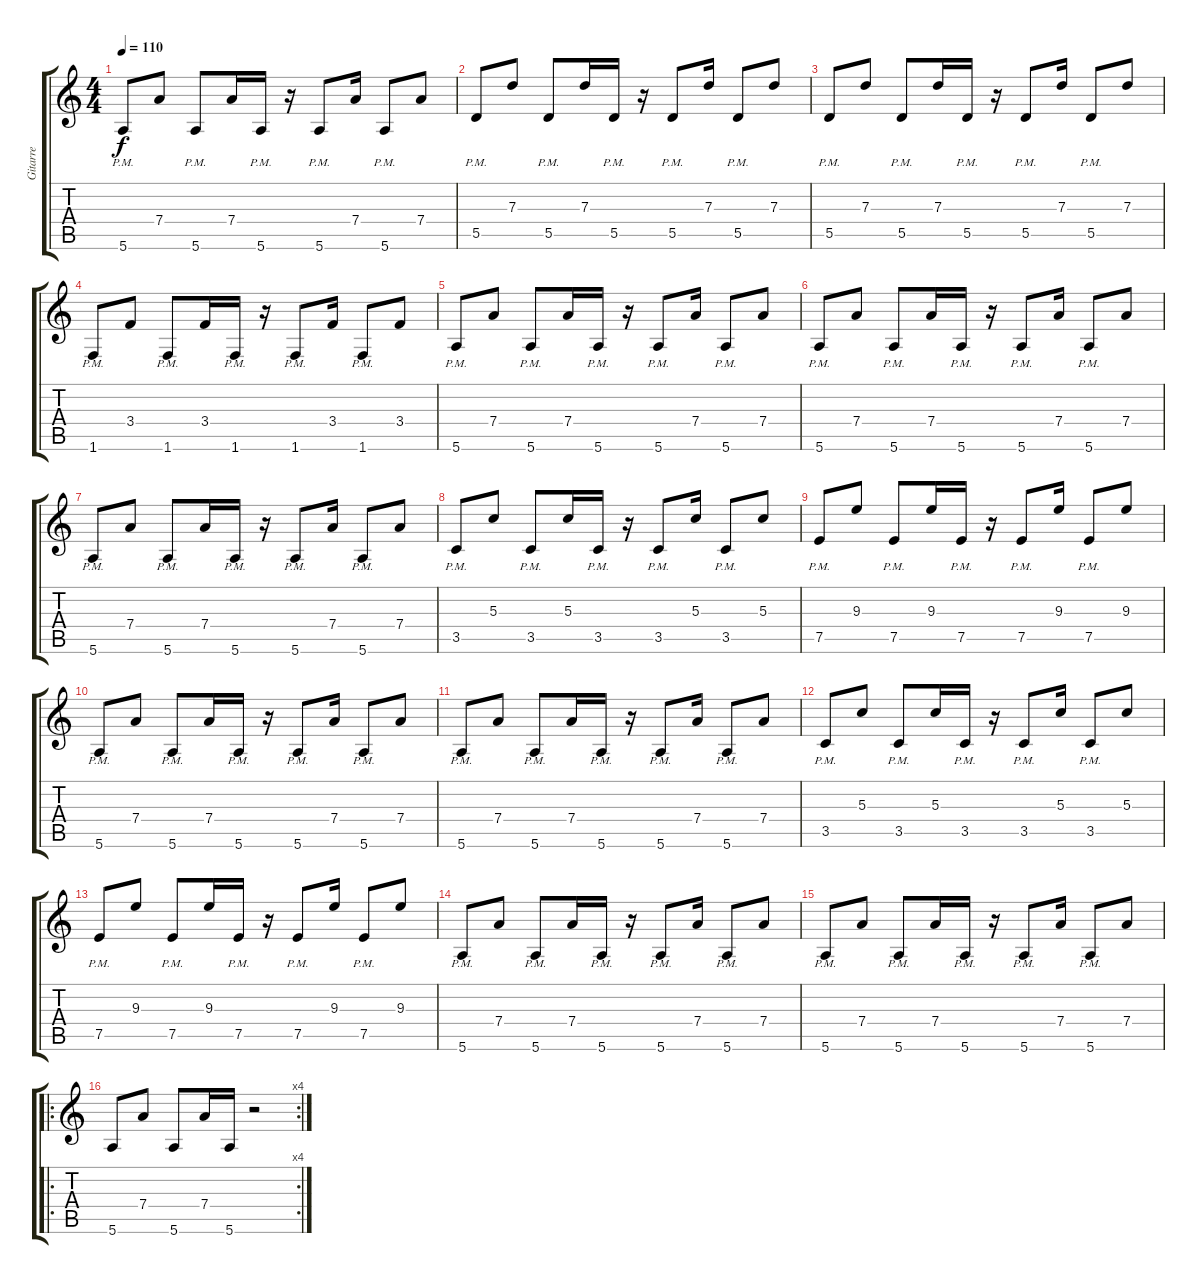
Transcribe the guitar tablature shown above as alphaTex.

\track ("Gitarre" "Gitarre") {instrument distortionguitar}
\staff {score tabs}
\tuning (E4 B3 G3 D3 A2 E2) {hide}
\ts (4 4)
\tempo 110
\clef g2
\ks c
5.6{pm}.8{dy f} 7.4.8 5.6{pm}.8 7.4.16 5.6{pm}.16 r.16 5.6{pm}.8 7.4.16 5.6{pm}.8 7.4.8 |
5.5{pm}.8 7.3.8 5.5{pm}.8 7.3.16 5.5{pm}.16 r.16 5.5{pm}.8 7.3.16 5.5{pm}.8 7.3.8 |
5.5{pm}.8 7.3.8 5.5{pm}.8 7.3.16 5.5{pm}.16 r.16 5.5{pm}.8 7.3.16 5.5{pm}.8 7.3.8 |
1.6{pm}.8 3.4.8 1.6{pm}.8 3.4.16 1.6{pm}.16 r.16 1.6{pm}.8 3.4.16 1.6{pm}.8 3.4.8 |
5.6{pm}.8 7.4.8 5.6{pm}.8 7.4.16 5.6{pm}.16 r.16 5.6{pm}.8 7.4.16 5.6{pm}.8 7.4.8 |
5.6{pm}.8 7.4.8 5.6{pm}.8 7.4.16 5.6{pm}.16 r.16 5.6{pm}.8 7.4.16 5.6{pm}.8 7.4.8 |
5.6{pm}.8 7.4.8 5.6{pm}.8 7.4.16 5.6{pm}.16 r.16 5.6{pm}.8 7.4.16 5.6{pm}.8 7.4.8 |
3.5{pm}.8 5.3.8 3.5{pm}.8 5.3.16 3.5{pm}.16 r.16 3.5{pm}.8 5.3.16 3.5{pm}.8 5.3.8 |
7.5{pm}.8 9.3.8 7.5{pm}.8 9.3.16 7.5{pm}.16 r.16 7.5{pm}.8 9.3.16 7.5{pm}.8 9.3.8 |
5.6{pm}.8 7.4.8 5.6{pm}.8 7.4.16 5.6{pm}.16 r.16 5.6{pm}.8 7.4.16 5.6{pm}.8 7.4.8 |
5.6{pm}.8 7.4.8 5.6{pm}.8 7.4.16 5.6{pm}.16 r.16 5.6{pm}.8 7.4.16 5.6{pm}.8 7.4.8 |
3.5{pm}.8 5.3.8 3.5{pm}.8 5.3.16 3.5{pm}.16 r.16 3.5{pm}.8 5.3.16 3.5{pm}.8 5.3.8 |
7.5{pm}.8 9.3.8 7.5{pm}.8 9.3.16 7.5{pm}.16 r.16 7.5{pm}.8 9.3.16 7.5{pm}.8 9.3.8 |
5.6{pm}.8 7.4.8 5.6{pm}.8 7.4.16 5.6{pm}.16 r.16 5.6{pm}.8 7.4.16 5.6{pm}.8 7.4.8 |
5.6{pm}.8 7.4.8 5.6{pm}.8 7.4.16 5.6{pm}.16 r.16 5.6{pm}.8 7.4.16 5.6{pm}.8 7.4.8 |
\ro
\rc 4
5.6.8 7.4.8 5.6.8 7.4.16 5.6.16 r.2
